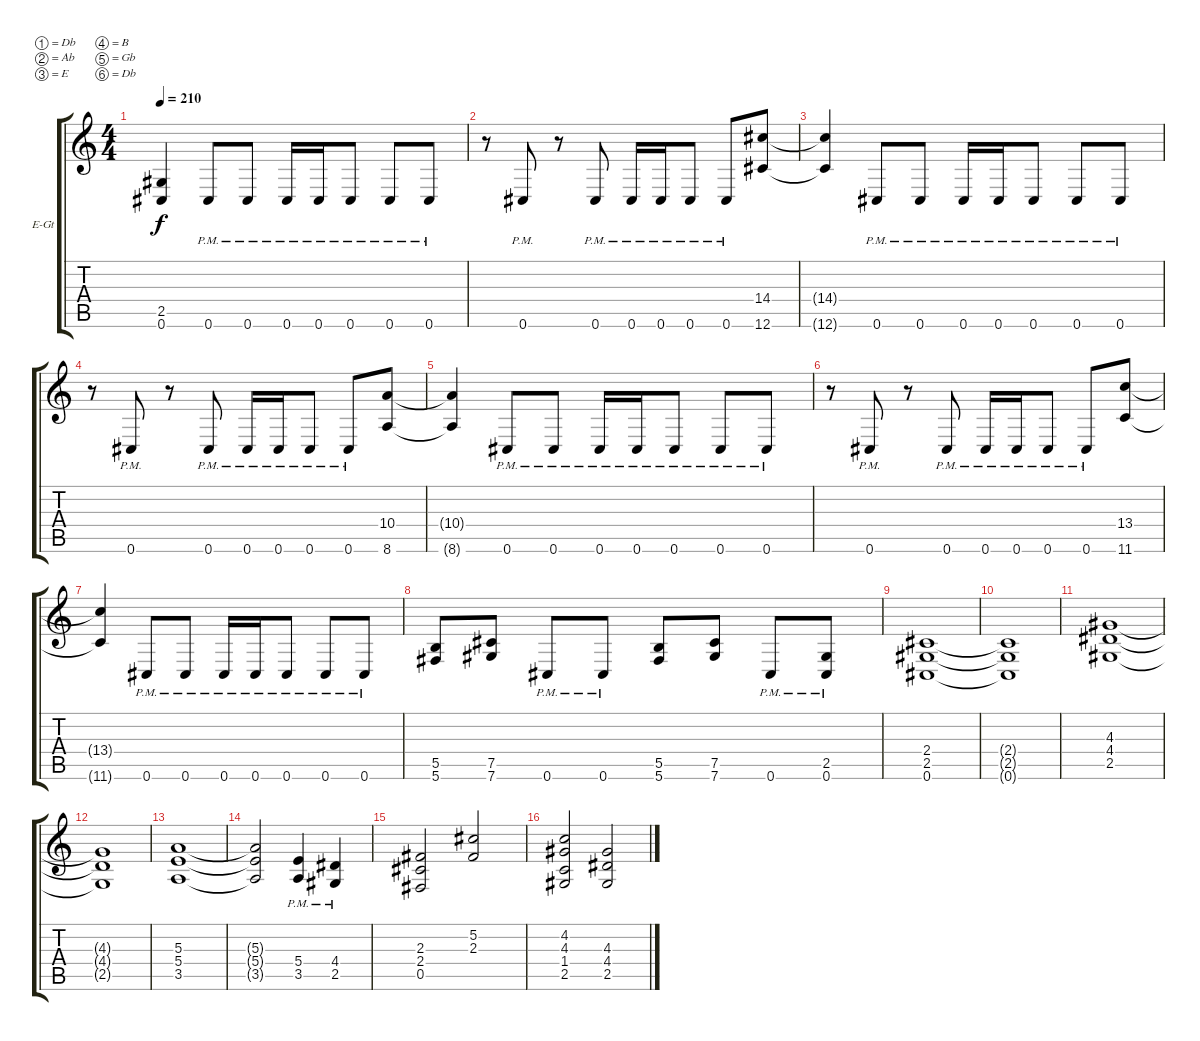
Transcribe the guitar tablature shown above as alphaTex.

\bracketExtendMode groupsimilarinstruments
\firstSystemTrackNameOrientation horizontal
\otherSystemsTrackNameOrientation horizontal
\track ("Rithym 1" "E-Gt") {instrument distortionguitar}
\staff {score tabs}
\tuning (Db4 Ab3 E3 B2 Gb2 Db2)
\ts (4 4)
\tempo 210
\clef g2
\ks c
(2.5{t} 0.6{t}).4{dy f} 0.6{pm}.8 0.6{pm}.8 0.6{pm}.16 0.6{pm}.16 0.6{pm}.8 0.6{pm}.8 0.6{pm}.8 |
r.8 0.6{pm}.8 r.8 0.6{pm}.8 0.6{pm}.16 0.6{pm}.16 0.6{pm}.8 0.6{pm}.8 (14.4 12.6).8 |
(14.4{t} 12.6{t}).4 0.6{pm}.8 0.6{pm}.8 0.6{pm}.16 0.6{pm}.16 0.6{pm}.8 0.6{pm}.8 0.6{pm}.8 |
r.8 0.6{pm}.8 r.8 0.6{pm}.8 0.6{pm}.16 0.6{pm}.16 0.6{pm}.8 0.6{pm}.8 (10.4 8.6).8 |
(10.4{t} 8.6{t}).4 0.6{pm}.8 0.6{pm}.8 0.6{pm}.16 0.6{pm}.16 0.6{pm}.8 0.6{pm}.8 0.6{pm}.8 |
r.8 0.6{pm}.8 r.8 0.6{pm}.8 0.6{pm}.16 0.6{pm}.16 0.6{pm}.8 0.6{pm}.8 (13.4 11.6).8 |
(13.4{t} 11.6{t}).4 0.6{pm}.8 0.6{pm}.8 0.6{pm}.16 0.6{pm}.16 0.6{pm}.8 0.6{pm}.8 0.6{pm}.8 |
(5.5 5.6).8 (7.5 7.6).8 0.6{pm}.8 0.6{pm}.8 (5.5 5.6).8 (7.5 7.6).8 0.6{pm}.8 (2.5{pm} 0.6{pm}).8 |
(2.4 2.5 0.6).1 |
(2.4{t} 2.5{t} 0.6{t}).1 |
(4.3 4.4 2.5).1 |
(4.3{t} 4.4{t} 2.5{t}).1 |
(5.3 5.4 3.5).1 |
(5.3{t} 5.4{t} 3.5{t}).2 (5.4{pm} 3.5{pm}).4 (4.4{pm} 2.5{pm}).4 |
(2.3 2.4 0.5).2 (5.2 2.3).2 |
(4.2 4.3 1.4 2.5).2 (4.3 4.4 2.5).2
